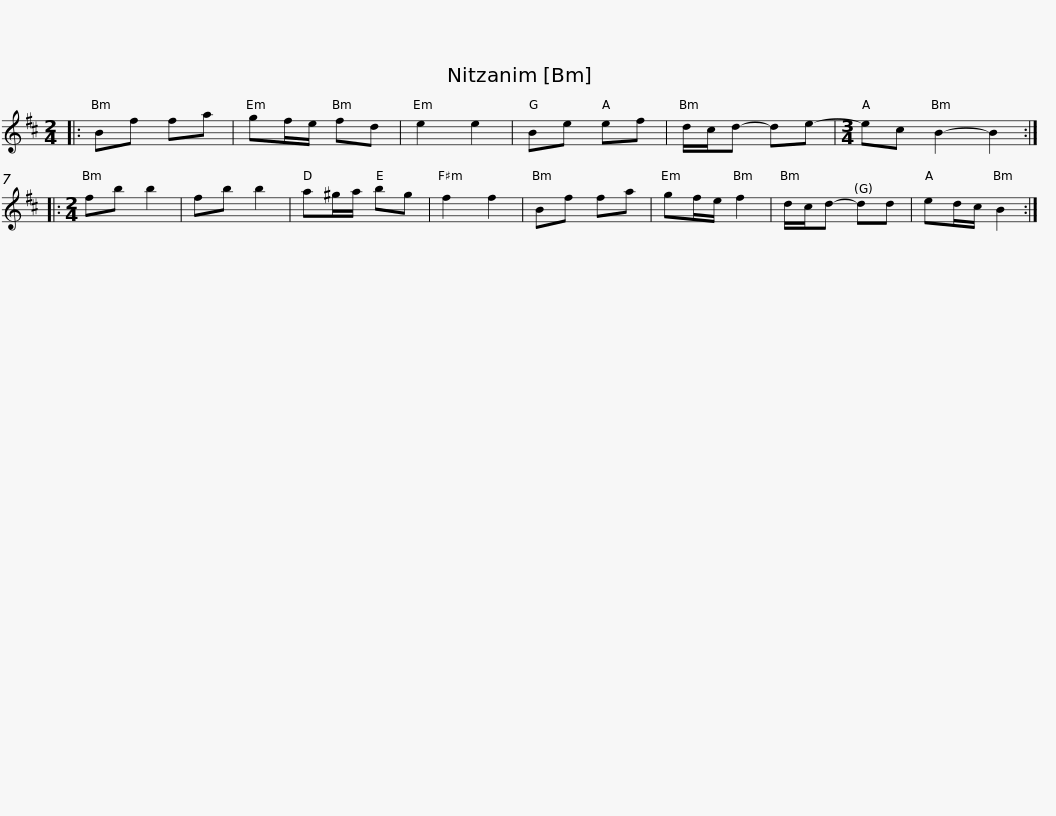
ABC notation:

X:1
L:1/8
M:2/4
I:linebreak $
K:Bmin
V:1 treble
V:1
|: Bf fa | gf/e/ fd | e2 e2 | Be ef | d/c/d- de- | %5
[M:3/4] ec B2- B2 ::[M:2/4] fb b2 | fb b2 | a^g/a/ bg |$ f2 f2 | %10
 Bf fa | gf/e/ f2 | d/c/d- dd | ed/c/ B2 :| %14
